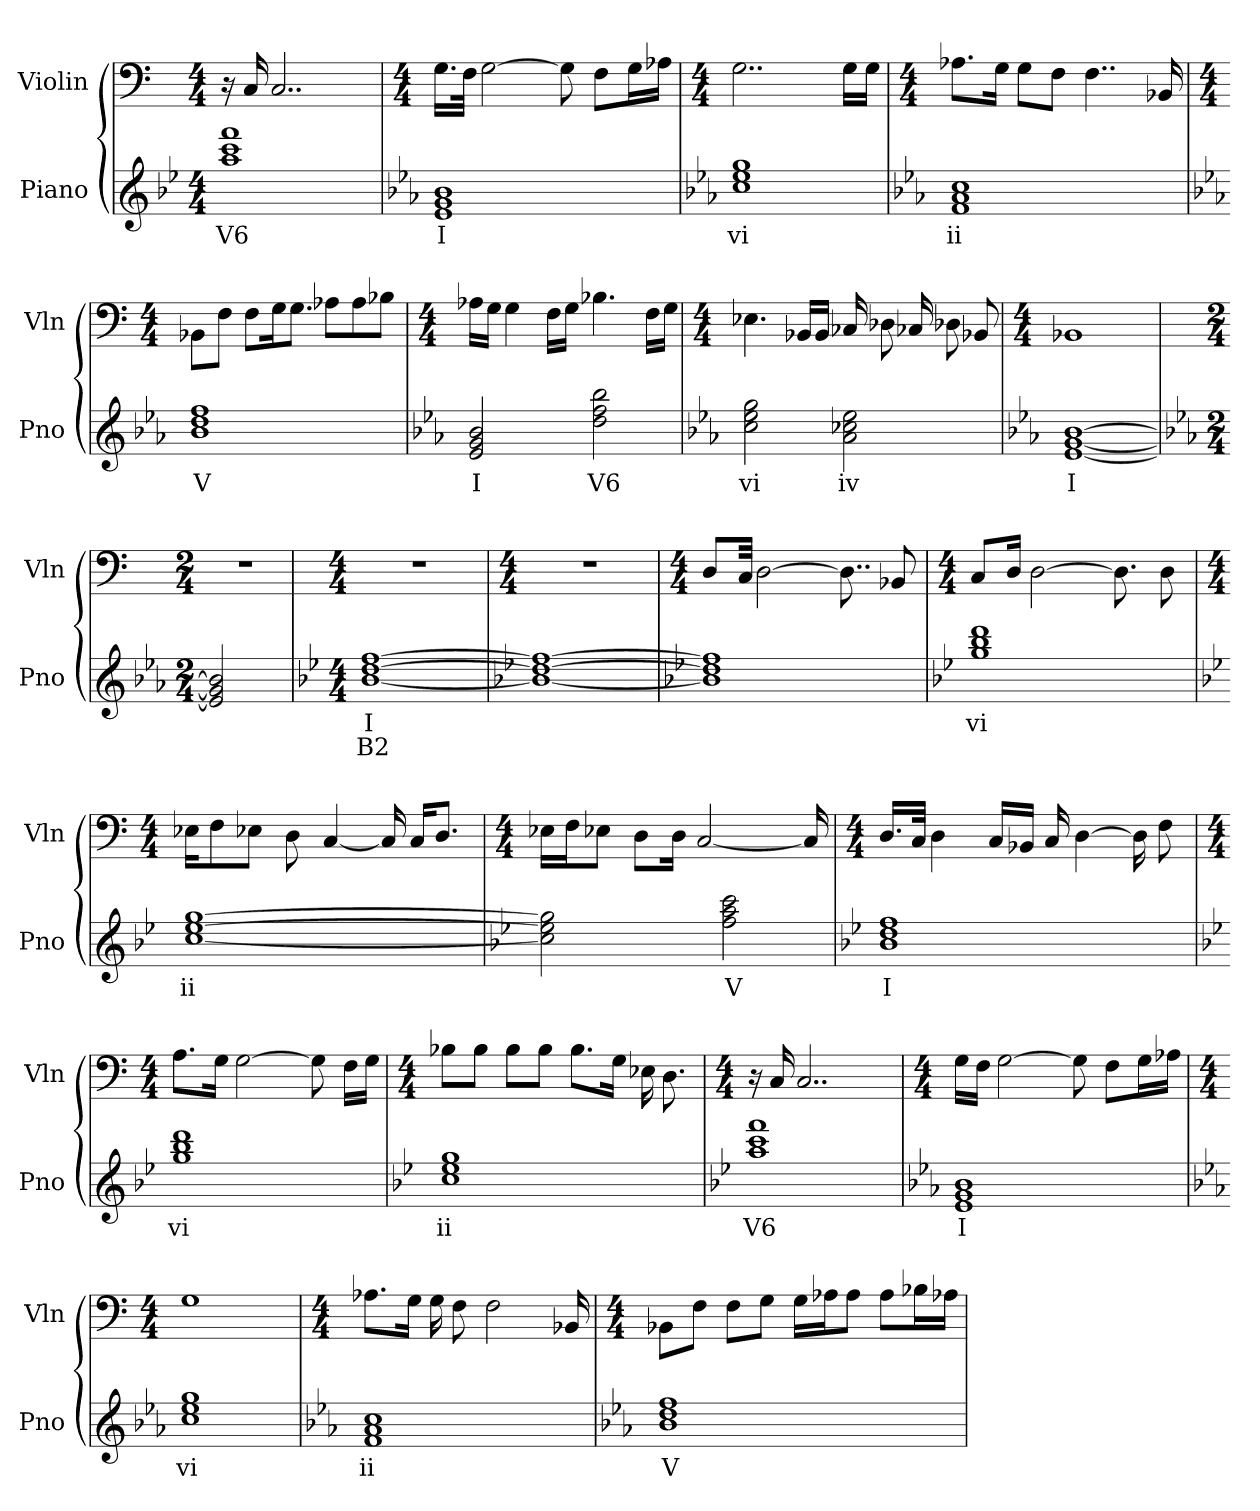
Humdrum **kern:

**kern	**text	**text	**kern
*part2	*part2	*part2	*part1
*staff2	*staff2	*staff2	*staff1
*I"Piano	*	*	*I"Violin
*I'Pno	*	*	*I'Vln
*k[b-e-]	*	*	*
*B-:	*	*	*
*M4/4	*	*	*M4/4
=	=	=	=
1aa 1ccc 1fff	V6	.	16r
.	.	.	16C
.	.	.	2..C
=	=	=	=
*k[b-e-a-]	*	*	*
*E-:	*	*	*
*	*	*	*M4/4
1e- 1g 1b-	I	.	16.GLL
.	.	.	32FJJk
.	.	.	[2G
.	.	.	8G]
.	.	.	8FL
.	.	.	16GL
.	.	.	16A-XJJ
=	=	=	=
*k[b-e-a-]	*	*	*
*E-:	*	*	*
*	*	*	*M4/4
1cc 1ee- 1gg	vi	.	2..G
.	.	.	16GLL
.	.	.	16GJJ
=	=	=	=
*k[b-e-a-]	*	*	*
*E-:	*	*	*
*	*	*	*M4/4
1f 1a- 1cc	ii	.	8.A-XL
.	.	.	16GJk
.	.	.	8GL
.	.	.	8FJ
.	.	.	4..F
.	.	.	16BB-X
=	=	=	=
*k[b-e-a-]	*	*	*
*E-:	*	*	*
*	*	*	*M4/4
1b- 1dd 1ff	V	.	8BB-XL
.	.	.	8FJ
.	.	.	8FL
.	.	.	16GK
.	.	.	8.GJ
.	.	.	8A-XL
.	.	.	8A-
.	.	.	8B-XJ
=	=	=	=
*k[b-e-a-]	*	*	*
*E-:	*	*	*
*	*	*	*M4/4
2e- 2g 2b-	I	.	16A-XLL
.	.	.	16GJJ
.	.	.	4G
.	.	.	16FLL
.	.	.	16GJJ
2dd 2ff 2bb-	V6	.	4.B-X
.	.	.	16FLL
.	.	.	16GJJ
=	=	=	=
*k[b-e-a-]	*	*	*
*E-:	*	*	*
*	*	*	*M4/4
2cc 2ee- 2gg	vi	.	4.E-X
.	.	.	16BB-XLL
.	.	.	16BB-JJ
2a- 2cc-X 2ee-	iv	.	16C-XLL
.	.	.	8D-X
.	.	.	16C-XJk
.	.	.	8D-XL
.	.	.	8BB-XJ
=	=	=	=
*k[b-e-a-]	*	*	*
*E-:	*	*	*
*	*	*	*M4/4
[1e- [1g [1b-	I	.	1BB-X
=	=	=	=
*k[b-e-a-]	*	*	*
*E-:	*	*	*
*M2/4	*	*	*M2/4
2e-] 2g] 2b-]	.	.	2r
=	=	=	=
*k[b-e-]	*	*	*
*B-:	*	*	*
*M4/4	*	*	*M4/4
[1b- [1dd [1ff	I	B2	1r
=	=	=	=
*k[b-e-]	*	*	*
*B-:	*	*	*
*	*	*	*M4/4
1b-_ 1dd_ 1ff_	.	.	1r
=	=	=	=
*k[b-e-]	*	*	*
*B-:	*	*	*
*	*	*	*M4/4
1b-] 1dd] 1ff]	.	.	8DL
.	.	.	32CJkk
.	.	.	[2D
.	.	.	8..D]
.	.	.	8BB-X
=	=	=	=
*k[b-e-]	*	*	*
*B-:	*	*	*
*	*	*	*M4/4
1gg 1bb- 1ddd	vi	.	8CL
.	.	.	16DJk
.	.	.	[2D
.	.	.	8.D]
.	.	.	8D
=	=	=	=
*k[b-e-]	*	*	*
*B-:	*	*	*
*	*	*	*M4/4
[1cc [1ee- [1gg	ii	.	16E-XKL
.	.	.	8F
.	.	.	8E-XJ
.	.	.	8D
.	.	.	[4C
.	.	.	16C]
.	.	.	16CKL
.	.	.	8.DJ
=	=	=	=
*k[b-e-]	*	*	*
*B-:	*	*	*
*	*	*	*M4/4
2cc] 2ee-] 2gg]	.	.	16E-XLL
.	.	.	16FJ
.	.	.	8E-XJ
.	.	.	8DL
.	.	.	16DJk
.	.	.	[2C
2ff 2aa 2ccc	V	.	.
.	.	.	16C]
=	=	=	=
*k[b-e-]	*	*	*
*B-:	*	*	*
*	*	*	*M4/4
1b- 1dd 1ff	I	.	16.DLL
.	.	.	32CJJk
.	.	.	4D
.	.	.	16CLL
.	.	.	16BB-XJJ
.	.	.	16C
.	.	.	[4D
.	.	.	16D]
.	.	.	8F
=	=	=	=
*k[b-e-]	*	*	*
*B-:	*	*	*
*	*	*	*M4/4
1gg 1bb- 1ddd	vi	.	8.AL
.	.	.	16GJk
.	.	.	[2G
.	.	.	8G]
.	.	.	16FLL
.	.	.	16GJJ
=	=	=	=
*k[b-e-]	*	*	*
*B-:	*	*	*
*	*	*	*M4/4
1cc 1ee- 1gg	ii	.	8B-XL
.	.	.	8B-J
.	.	.	8B-L
.	.	.	8B-J
.	.	.	8.B-L
.	.	.	16GJk
.	.	.	16E-XLL
.	.	.	8.DJ
=	=	=	=
*k[b-e-]	*	*	*
*B-:	*	*	*
*	*	*	*M4/4
1aa 1ccc 1fff	V6	.	16r
.	.	.	16C
.	.	.	2..C
=	=	=	=
*k[b-e-a-]	*	*	*
*E-:	*	*	*
*	*	*	*M4/4
1e- 1g 1b-	I	.	16GLL
.	.	.	16FJJ
.	.	.	[2G
.	.	.	8G]
.	.	.	8FL
.	.	.	16GL
.	.	.	16A-XJJ
=	=	=	=
*k[b-e-a-]	*	*	*
*E-:	*	*	*
*	*	*	*M4/4
1cc 1ee- 1gg	vi	.	1G
=	=	=	=
*k[b-e-a-]	*	*	*
*E-:	*	*	*
*	*	*	*M4/4
1f 1a- 1cc	ii	.	8.A-XL
.	.	.	16GJk
.	.	.	16GLL
.	.	.	8FJ
.	.	.	2F
.	.	.	16BB-X
=	=	=	=
*k[b-e-a-]	*	*	*
*E-:	*	*	*
*	*	*	*M4/4
1b- 1dd 1ff	V	.	8BB-XL
.	.	.	8FJ
.	.	.	8FL
.	.	.	8GJ
.	.	.	16GLL
.	.	.	16A-XJ
.	.	.	8A-J
.	.	.	8A-L
.	.	.	16B-XL
.	.	.	16A-XJJ
=	=	=	=
*-	*-	*-	*-
